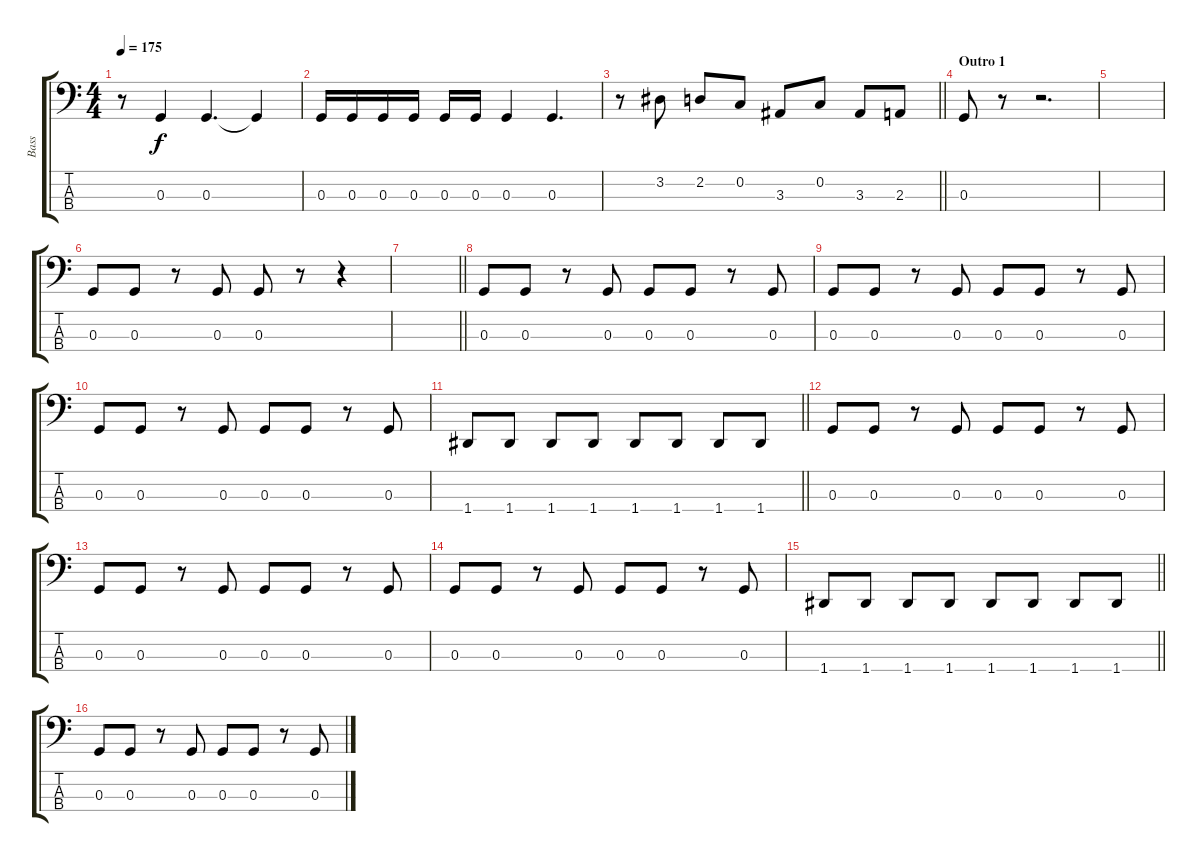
\track ("Bass" "Bass") {instrument electricbasspick}
\staff {score tabs}
\tuning (F2 C2 G1 D1) {hide}
\ts (4 4)
\tempo 175
\clef f4
\ks c
r.8{dy f} 0.3.4 0.3.4{d} 0.3{t}.4 |
0.3.16 0.3.16 0.3.16 0.3.16 0.3.16 0.3.16 0.3.4 0.3.4{d} |
\barLineRight lightlight
r.8 3.2.8 2.2.8 0.2.8 3.3.8 0.2.8 3.3.8 2.3.8 |
\section ("" "Outro 1")
0.3.8 r.8 r.2{d} |
|
0.3.8{volume 16} 0.3.8 r.8 0.3.8 0.3.8 r.8 r.4 |
\barLineRight lightlight
|
\section ("" "")
0.3.8 0.3.8 r.8 0.3.8 0.3.8 0.3.8 r.8 0.3.8 |
0.3.8 0.3.8 r.8 0.3.8 0.3.8 0.3.8 r.8 0.3.8 |
0.3.8 0.3.8 r.8 0.3.8 0.3.8 0.3.8 r.8 0.3.8 |
\barLineRight lightlight
1.4.8 1.4.8 1.4.8 1.4.8 1.4.8 1.4.8 1.4.8 1.4.8 |
0.3.8 0.3.8 r.8 0.3.8 0.3.8 0.3.8 r.8 0.3.8 |
0.3.8 0.3.8 r.8 0.3.8 0.3.8 0.3.8 r.8 0.3.8 |
0.3.8 0.3.8 r.8 0.3.8 0.3.8 0.3.8 r.8 0.3.8 |
\barLineRight lightlight
1.4.8 1.4.8 1.4.8 1.4.8 1.4.8 1.4.8 1.4.8 1.4.8 |
\section ("" "")
0.3.8 0.3.8 r.8 0.3.8 0.3.8 0.3.8 r.8 0.3.8
